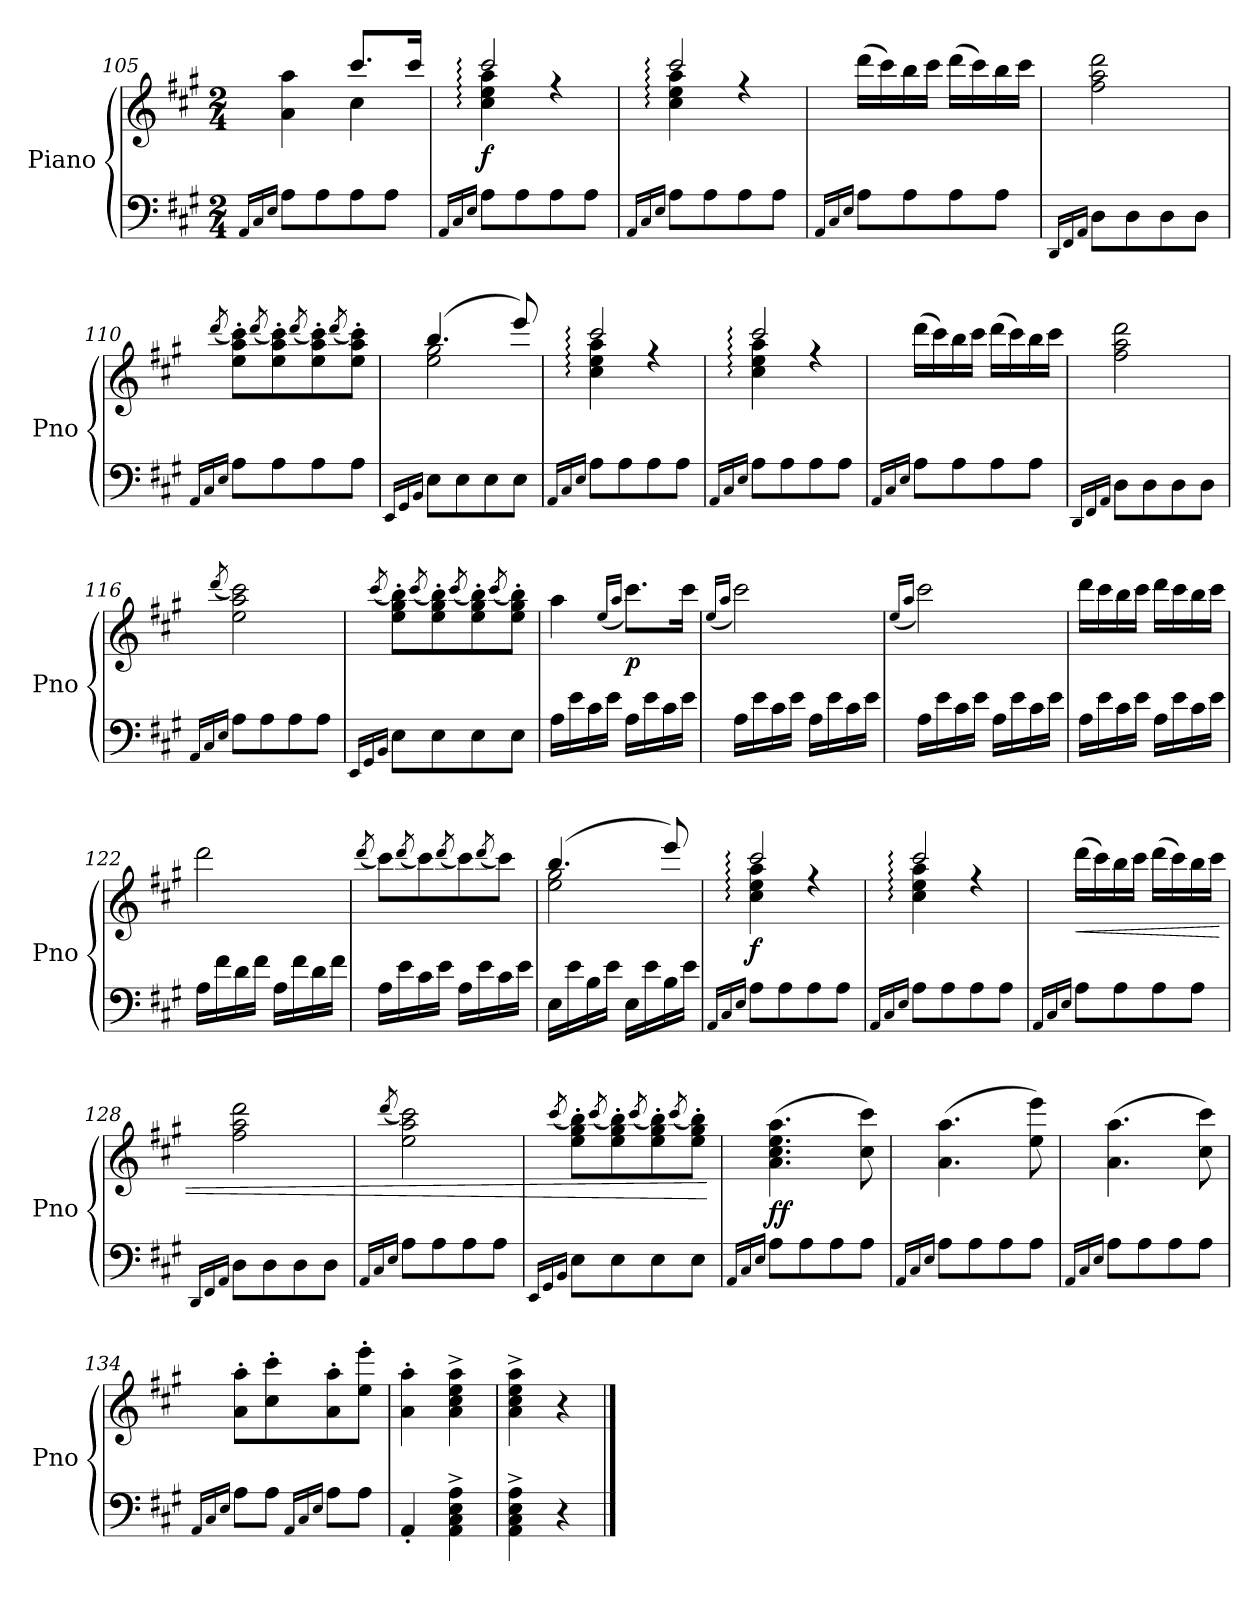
**kern	**kern	**dynam
*part1	*part1	*part1
*staff2	*staff1	*staff1/2
*I"Piano	*	*
*I'Pno	*	*
*clefF4	*clefG2	*
*k[f#c#g#]	*k[f#c#g#]	*
*M2/4	*M2/4	*
=105	=105	=105
16qAA/LL	.	.
16qC#/	.	.
16qE/JJ	.	.
*	*^	*
8A\L	4a\ 4aa\	4ryy	.
8A\	.	.	.
8A\	4cc#\	8.ccc#/L	.
8A\J	.	.	.
.	.	16ccc#/Jk	.
*	*v	*v	*
=106	=106	=106
16qAA/LL	.	.
16qC#/	.	.
16qE/JJ	.	.
*	*^	*
*	*	*^	*
!	!	!	!	!LO:DY:b
8A\L	2ccc#:/	4cc#\ 4ee\ 4aa\	4cc#yy: 4eeyy: 4aayy: [4ccc#yy:	f
8A\	.	.	.	.
8A\	.	4rff	4ccc#yy]	.
8A\J	.	.	.	.
=107	=107	=107	=107	=107
16qAA/LL	.	.	.	.
16qC#/	.	.	.	.
16qE/JJ	.	.	.	.
8A\L	2ccc#:/	4cc#\ 4ee\ 4aa\	4cc#yy: 4eeyy: 4aayy: [4ccc#yy:	.
8A\	.	.	.	.
8A\	.	4rff	4ccc#yy]	.
8A\J	.	.	.	.
*	*v	*v	*v	*
!!LO:LB:g=z
=108	=108	=108
16qAA/LL	.	.
16qC#/	.	.
16qE/JJ	.	.
8A\L	(16ddd\LL	.
.	16ccc#\)	.
8A\	16bb\	.
.	16ccc#\JJ	.
8A\	(16ddd\LL	.
.	16ccc#\)	.
8A\J	16bb\	.
.	16ccc#\JJ	.
=109	=109	=109
16qDD/LL	.	.
16qFF#/	.	.
16qAA/JJ	.	.
8D\L	2ff#\ 2aa\ 2ddd\	.
8D\	.	.
8D\	.	.
8D\J	.	.
=110	=110	=110
16qAA/LL	.	.
16qC#/	.	.
16qE/JJ	(8qddd/	.
8A\L	8ee\' 8aa\' 8ccc#\'L)	.
.	(8qddd/	.
8A\	8ee\' 8aa\' 8ccc#\')	.
.	(8qddd/	.
8A\	8ee\' 8aa\' 8ccc#\')	.
.	(8qddd/	.
8A\J	8ee\' 8aa\' 8ccc#\'J)	.
=111	=111	=111
16qEE/LL	.	.
16qGG#/	.	.
16qBB/JJ	.	.
*	*^	*
8E\L	(4.bb/	2ee\ 2gg#\	.
8E\	.	.	.
8E\	.	.	.
8E\J	8eee/)	.	.
*	*v	*v	*
!!LO:PB:g=z
=112	=112	=112
16qAA/LL	.	.
16qC#/	.	.
16qE/JJ	.	.
*	*^	*
*	*	*^	*
8A\L	2ccc#:/	4cc#\ 4ee\ 4aa\	4cc#yy: 4eeyy: 4aayy: [4ccc#yy:	.
8A\	.	.	.	.
8A\	.	4rff	4ccc#yy]	.
8A\J	.	.	.	.
=113	=113	=113	=113	=113
16qAA/LL	.	.	.	.
16qC#/	.	.	.	.
16qE/JJ	.	.	.	.
8A\L	2ccc#:/	4cc#\ 4ee\ 4aa\	4cc#yy: 4eeyy: 4aayy: [4ccc#yy:	.
8A\	.	.	.	.
8A\	.	4rff	4ccc#yy]	.
8A\J	.	.	.	.
*	*v	*v	*v	*
=114	=114	=114
16qAA/LL	.	.
16qC#/	.	.
16qE/JJ	.	.
8A\L	(16ddd\LL	.
.	16ccc#\)	.
8A\	16bb\	.
.	16ccc#\JJ	.
8A\	(16ddd\LL	.
.	16ccc#\)	.
8A\J	16bb\	.
.	16ccc#\JJ	.
=115	=115	=115
16qDD/LL	.	.
16qFF#/	.	.
16qAA/JJ	.	.
8D\L	2ff#\ 2aa\ 2ddd\	.
8D\	.	.
8D\	.	.
8D\J	.	.
!!LO:LB:g=z
=116	=116	=116
16qAA/LL	.	.
16qC#/	.	.
16qE/JJ	(8qddd/	.
8A\L	2ee\ 2aa\ 2ccc#\)	.
8A\	.	.
8A\	.	.
8A\J	.	.
=117	=117	=117
16qEE/LL	.	.
16qGG#/	.	.
16qBB/JJ	(8qccc#/	.
8E\L	8ee\' 8gg#\' 8bb\'L)	.
.	(8qccc#/	.
8E\	8ee\' 8gg#\' 8bb\')	.
.	(8qccc#/	.
8E\	8ee\' 8gg#\' 8bb\')	.
.	(8qccc#/	.
8E\J	8ee\' 8gg#\' 8bb\'J)	.
=118	=118	=118
16A\LL	4aa\	.
16e\	.	.
16c#\	.	.
16e\JJ	.	.
.	(16qee/LL	.
.	16qaa/JJ	.
!	!	!LO:DY:b
16A\LL	8.ccc#\L)	p
16e\	.	.
16c#\	.	.
16e\JJ	16ccc#\Jk	.
=119	=119	=119
.	(16qee/LL	.
.	16qaa/JJ	.
16A\LL	2ccc#\)	.
16e\	.	.
16c#\	.	.
16e\JJ	.	.
16A\LL	.	.
16e\	.	.
16c#\	.	.
16e\JJ	.	.
!!LO:LB:g=z
=120	=120	=120
.	(16qee/LL	.
.	16qaa/JJ	.
16A\LL	2ccc#\)	.
16e\	.	.
16c#\	.	.
16e\JJ	.	.
16A\LL	.	.
16e\	.	.
16c#\	.	.
16e\JJ	.	.
=121	=121	=121
16A\LL	16ddd\LL	.
16e\	16ccc#\	.
16c#\	16bb\	.
16e\JJ	16ccc#\JJ	.
16A\LL	16ddd\LL	.
16e\	16ccc#\	.
16c#\	16bb\	.
16e\JJ	16ccc#\JJ	.
=122	=122	=122
16A\LL	2ddd\	.
16f#\	.	.
16d\	.	.
16f#\JJ	.	.
16A\LL	.	.
16f#\	.	.
16d\	.	.
16f#\JJ	.	.
=123	=123	=123
.	(8qddd/	.
16A\LL	8ccc#\L)	.
16e\	.	.
.	(8qddd/	.
16c#\	8ccc#\)	.
16e\JJ	.	.
.	(8qddd/	.
16A\LL	8ccc#\)	.
16e\	.	.
.	(8qddd/	.
16c#\	8ccc#\J)	.
16e\JJ	.	.
!!LO:LB:g=z
=124	=124	=124
*	*^	*
16E\LL	(4.bb/	2ee\ 2gg#\	.
16e\	.	.	.
16B\	.	.	.
16e\JJ	.	.	.
16E\LL	.	.	.
16e\	.	.	.
16B\	8eee/)	.	.
16e\JJ	.	.	.
*	*v	*v	*
=125	=125	=125
16qAA/LL	.	.
16qC#/	.	.
16qE/JJ	.	.
*	*^	*
*	*	*^	*
!	!	!	!	!LO:DY:b
8A\L	2ccc#:/	4cc#\ 4ee\ 4aa\	4cc#yy: 4eeyy: 4aayy: [4ccc#yy:	f
8A\	.	.	.	.
8A\	.	4rff	4ccc#yy]	.
8A\J	.	.	.	.
=126	=126	=126	=126	=126
16qAA/LL	.	.	.	.
16qC#/	.	.	.	.
16qE/JJ	.	.	.	.
8A\L	2ccc#:/	4cc#\ 4ee\ 4aa\	4cc#yy: 4eeyy: 4aayy: [4ccc#yy:	.
8A\	.	.	.	.
8A\	.	4rff	4ccc#yy]	.
8A\J	.	.	.	.
*	*v	*v	*v	*
=127	=127	=127
16qAA/LL	.	.
16qC#/	.	.
16qE/JJ	.	.
!	!	!LO:HP:b
8A\L	(16ddd\LL	<
.	16ccc#\)	.
8A\	16bb\	.
.	16ccc#\JJ	.
8A\	(16ddd\LL	.
.	16ccc#\)	.
8A\J	16bb\	.
.	16ccc#\JJ	.
!!LO:LB:g=z
=128	=128	=128
16qDD/LL	.	.
16qFF#/	.	.
16qAA/JJ	.	.
8D\L	2ff#\ 2aa\ 2ddd\	.
8D\	.	.
8D\	.	.
8D\J	.	.
=129	=129	=129
16qAA/LL	.	.
16qC#/	.	.
16qE/JJ	(8qddd/	.
8A\L	2ee\ 2aa\ 2ccc#\)	.
8A\	.	.
8A\	.	.
8A\J	.	.
=130	=130	=130
16qEE/LL	.	.
16qGG#/	.	.
16qBB/JJ	(8qccc#/	.
8E\L	8ee\' 8gg#\' 8bb\'L)	.
.	(8qccc#/	.
8E\	8ee\' 8gg#\' 8bb\')	.
.	(8qccc#/	.
8E\	8ee\' 8gg#\' 8bb\')	.
.	(8qccc#/	.
8E\J	8ee\' 8gg#\' 8bb\'J)	.
.	.	[
=131	=131	=131
16qAA/LL	.	.
16qC#/	.	.
16qE/JJ	.	.
!	!	!LO:DY:b
8A\L	(4.a\ 4.cc#\ 4.ee\ 4.aa\	ff
8A\	.	.
8A\	.	.
8A\J	8cc#\ 8ccc#\)	.
=132	=132	=132
16qAA/LL	.	.
16qC#/	.	.
16qE/JJ	.	.
8A\L	(4.a\ 4.aa\	.
8A\	.	.
8A\	.	.
8A\J	8ee\ 8eee\)	.
!!LO:LB:g=z
=133	=133	=133
16qAA/LL	.	.
16qC#/	.	.
16qE/JJ	.	.
8A\L	(4.a\ 4.aa\	.
8A\	.	.
8A\	.	.
8A\J	8cc#\ 8ccc#\)	.
=134	=134	=134
16qAA/LL	.	.
16qC#/	.	.
16qE/JJ	.	.
8A\L	8a\' 8aa\'L	.
8A\J	8cc#\' 8ccc#\'	.
16qAA/LL	.	.
16qC#/	.	.
16qE/JJ	.	.
8A\L	8a\' 8aa\'	.
8A\J	8ee\' 8eee\'J	.
=135	=135	=135
4AA'/	4a\' 4aa\'	.
4AA\^ 4C#\^ 4E\^ 4A\^	4a\^ 4cc#\^ 4ee\^ 4aa\^	.
=136	=136	=136
4AA\^ 4C#\^ 4E\^ 4A\^	4a\^ 4cc#\^ 4ee\^ 4aa\^	.
4r	4r	.
==	==	==
*-	*-	*-
